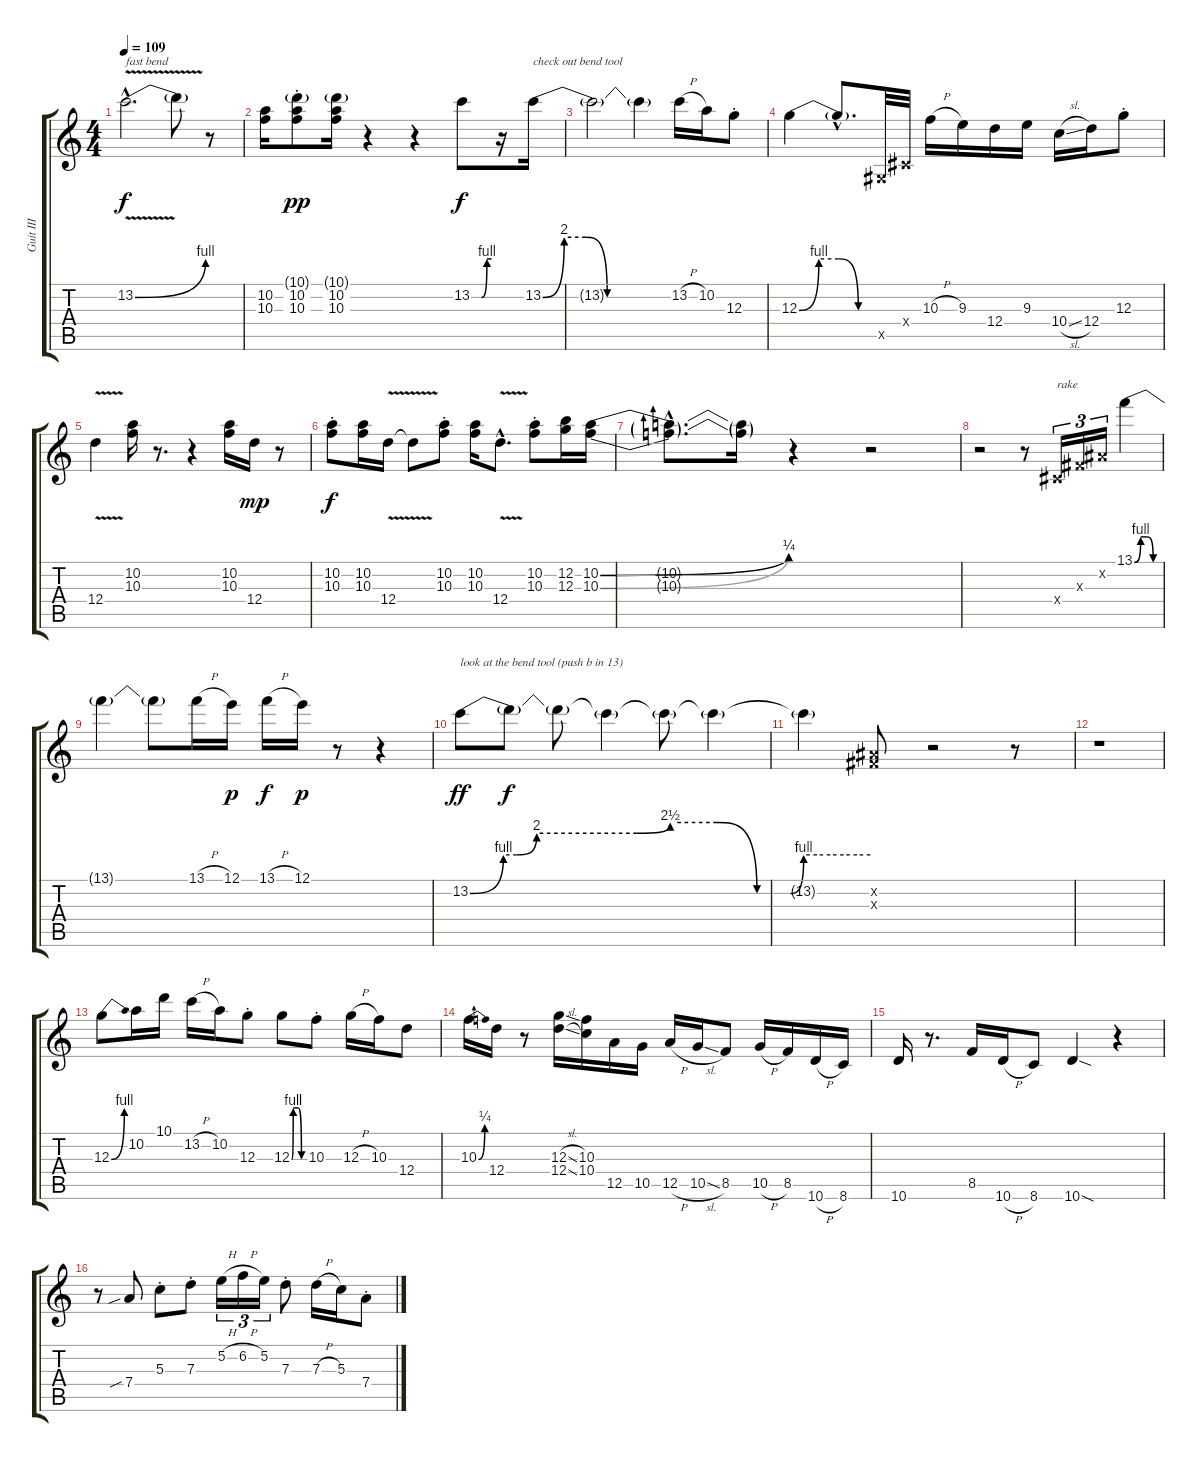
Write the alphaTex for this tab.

\track ("Guit III" "Guit III") {instrument overdrivenguitar}
\staff {score tabs}
\tuning (E4 B3 G3 D3 A2 E2) {hide}
\ts (4 4)
\tempo 109
\clef g2
\ks c
13.2{be (bend 0 0 60 4) v hac}.2{d txt "fast bend" dy f} 13.2{t}.8 r.8 |
(10.2 10.3).16 (10.1{g st} 10.2{st} 10.3{st}).8{dy pp} (10.1{g} 10.2 10.3).16 r.4 r.4 13.2{be (custom 0 0 30 0 46 4 60 4)}.8{dy f} r.16 13.2{be (custom 0 0 10 8 20 8 30 0 39 0 41 0 43 0 45 0 47 0 49 0 51 0 53 0 55 0 57 0 60 0)}.16{txt "check out bend tool"} |
13.2{t}.2 13.2{t}.4 13.2{h}.16 10.2.16 12.3{st}.8 |
12.3{be (custom 0 0 15 4 30 4 45 0 60 0)}.4 12.3{hac t}.8{d} -1.5{x}.32 -1.4{x}.32 10.3{h}.16 9.3.16 12.4.16 9.3.16 10.4{sl}.16 12.4.16 12.3{st}.8 |
12.4{v}.4 (10.2 10.3).16 r.8{d} r.4 (10.2 10.3).16 12.4.16{dy mp} r.8 |
(10.2{st} 10.3{st}).8{dy f} (10.2 10.3).16 12.4{v}.16 12.4{t}.8 (10.2{st} 10.3{st}).8 (10.2 10.3).16 12.4{v hac}.8{d} (10.2{st} 10.3{st}).8 (12.2 12.3).16 (10.2{be (bend 0 0 60 1)} 10.3{be (bend 0 0 60 1)}).16 |
(10.2{hac t} 10.3{hac t}).8{d} (10.2{t} 10.3{t}).16 r.4 r.2 |
r.2 r.8 -1.4{x}.16{tu (3 2) txt "rake"} -1.3{x}.16{tu (3 2)} -1.2{x}.16{tu (3 2)} 13.1{be (custom 0 0 15 4 30 4 45 0 60 0)}.4 |
13.1{t}.4 13.1{t}.8 13.1{h}.16 12.1.16{dy p} 13.1{h}.16{dy f} 12.1.16{dy p} r.8 r.4 |
13.2{be (custom 0 0 5 4 7 4 10 8 25 8 30 10 37 10 43 0 48 0 50 4 52 4 54 4 56 4 58 4 60 4)}.8{txt "look at the bend tool (push b in 13)" dy ff} 13.2{t}.8{dy f} 13.2{t}.8 13.2{t}.4 13.2{t}.8 13.2{t}.4 |
13.2{t}.4 (-1.2{x} -1.3{x}).8 r.2 r.8 |
r.1 |
12.3{be (bend 0 0 60 4)}.8 10.2.16 10.1.16 13.2{h}.16 10.2.16 12.3{st}.8 12.3{be (custom 0 0 7 4 30 4 45 0 60 0)}.8 10.3{st}.8 12.3{h}.16 10.3.16 12.4.8 |
10.3{be (bend 0 0 60 1)}.16 12.4.16 r.8 (12.3{sl} 12.4{sl}).16 (10.3 10.4).16 12.5.16 10.5.16 12.5{h}.16 10.5{sl}.16 8.5.8 10.5{h}.16 8.5.16 10.6{h}.16 8.6.16 |
10.6.16 r.8{d} 8.5.16 10.6{h}.16 8.6.8 10.6{sod}.4 r.4 |
r.8 7.4{sib}.8 5.3{st}.8 7.3{st}.8 5.2{h}.16{tu (3 2)} 6.2{h}.16{tu (3 2)} 5.2.16{tu (3 2)} 7.3{st}.8 7.3{h}.16 5.3.16 7.4{st}.8
